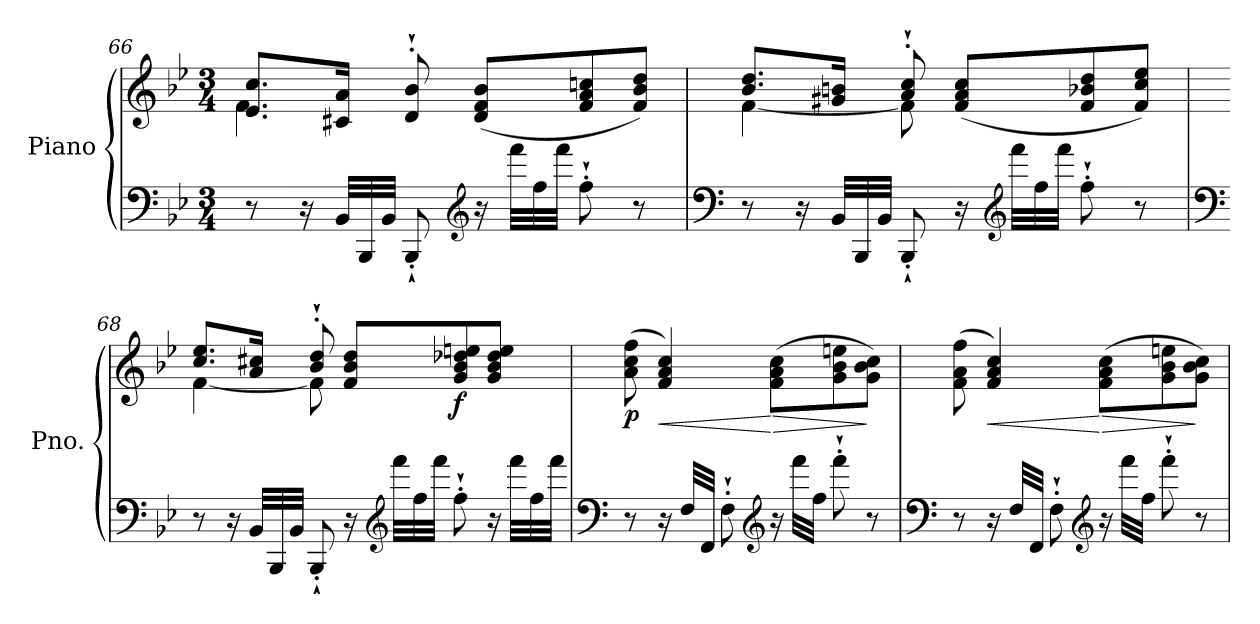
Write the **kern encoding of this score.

**kern	**kern	**dynam
*part1	*part1	*part1
*staff2	*staff1	*staff1/2
*I"Piano	*	*
*I'Pno.	*	*
*clefF4	*clefG2	*
*k[b-e-]	*k[b-e-]	*
*M3/4	*M3/4	*
=66	=66	=66
*	*^	*
8r	8.e-/ 8.cc/L	4.f\	.
16r	.	.	.
*Xtuplet	*	*	*
48BB-/LLL	16c#X/ 16a/Jk	.	.
48BBB-/	.	.	.
48BB-/JJJ	.	.	.
8BBB-'`/	8d/'` 8b-/'`	.	.
*clefG2	*	*	*
16r	(>8d/ 8f/ 8b-/L	4.ryy	.
48fff\LLL	.	.	.
48ff\	.	.	.
48fff\JJJ	.	.	.
!	!	!	!LO:DY:b
8ff'`\	8f/ 8a/ 8ccn/	.	other-dynamics
8r	8f/ 8b-/ 8dd/J)	.	.
!!LO:LB:g=z	!!
=67	=67	=67	=67
*clefF4	*	*	*
8r	8.b-/ 8.dd/L	[4f\	.
16r	.	.	.
48BB-/LLL	16g#X/ 16bn/Jk	.	.
48BBB-/	.	.	.
48BB-/JJJ	.	.	.
8BBB-'`/	8a/'` 8cc/'`	8f\]	.
16r	(>8f/ 8a/ 8cc/L	4.ryy	.
*clefG2	*	*	*
48fff\LLL	.	.	.
48ff\	.	.	.
48fff\JJJ	.	.	.
8ff'`\	8f/ 8b-X/ 8dd/	.	.
8r	8f/ 8cc/ 8ee-/J)	.	.
!!LO:LB:g=z	!!
=68	=68	=68	=68
*clefF4	*	*	*
8r	8.cc/ 8.ee-/L	[4f\	.
16r	.	.	.
48BB-/LLL	16a/ 16cc#X/Jk	.	.
48BBB-/	.	.	.
48BB-/JJJ	.	.	.
8BBB-'`/	8b-/'` 8dd/'`	8f\]	.
16r	8f/ 8b-/ 8dd/L	4.ryy	.
*clefG2	*	*	*
48fff\LLL	.	.	.
48ff\	.	.	.
48fff\JJJ	.	.	.
!	!	!	!LO:DY:b
8ff'`\	8g/ 8b-/ 8dd-X/ 8een/	.	f
16r	8g/ 8b-/ 8dd-/ 8ee/J	.	.
48fff\LLL	.	.	.
48ff\	.	.	.
48fff\JJJ	.	.	.
*	*v	*v	*
=69	=69	=69
*clefF4	*	*
!	!	!LO:DY:b
8r	(>8a\ 8cc\ 8ff\	p
!	!	!LO:HP:b
16r	4f/ 4a/ 4cc/)	<
32F/LLL	.	.
32FF/JJJ	.	.
8F'`\	.	.
*clefG2	*	*
!	!	!LO:HP:n=1:b
16r	(>8f\ 8a\ 8cc\L	[ >
32fff\LLL	.	.
32ff\JJJ	.	.
8fff'`\	8g\ 8b-\ 8een\	.
8r	8g\ 8b-\ 8cc\J)	]
=70	=70	=70
*clefF4	*	*
8r	(>8f\ 8a\ 8ff\	.
!	!	!LO:HP:b
16r	4f/ 4a/ 4cc/)	<
32F/LLL	.	.
32FF/JJJ	.	.
8F'`\	.	.
*clefG2	*	*
!	!	!LO:HP:n=1:b
16r	(>8f\ 8a\ 8cc\L	[ >
32fff\LLL	.	.
32ff\JJJ	.	.
8fff'`\	8g\ 8b-\ 8een\	.
8r	8g\ 8b-\ 8cc\J)	]
=	=	=
*-	*-	*-
